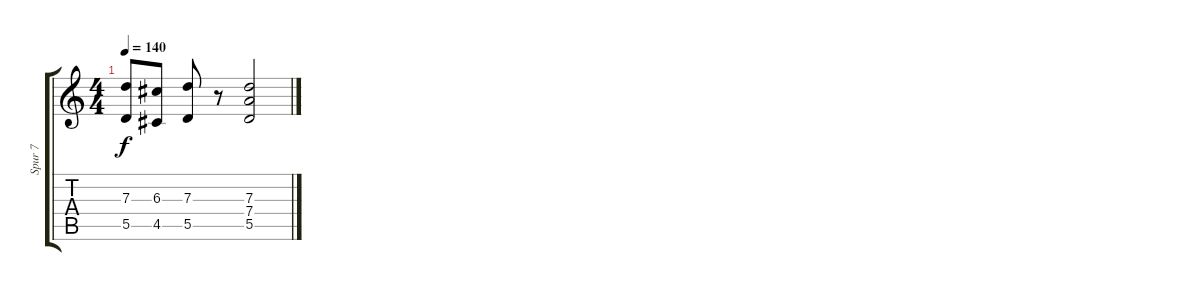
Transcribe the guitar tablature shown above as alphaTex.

\track ("Spur 7" "Spur 7") {instrument overdrivenguitar}
\staff {score tabs}
\tuning (E4 B3 G3 D3 A2 E2) {hide}
\ts (4 4)
\tempo 140
\clef g2
\ks c
(7.3 5.5).8{dy f} (6.3 4.5).8 (7.3 5.5).8 r.8 (7.3 7.4 5.5).2
